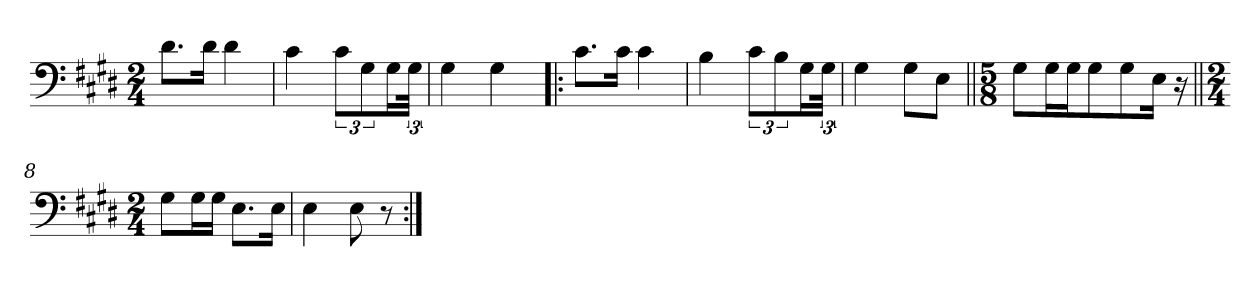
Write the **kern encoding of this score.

**kern
*part1
*staff1
*clefF4
*k[f#c#g#d#]
*M2/4
=1
8.d#\L
16d#\Jk
4d#\
=2
4c#\
12c#\L
12G#\
16G#\L
48G#\JJk
=3
4G#\
4G#\
=4!|:
8.c#\L
16c#\Jk
4c#\
=5
4B\
12c#\L
12B\
16G#\L
48G#\JJk
=6
4G#\
8G#\L
8E\J
=7||
*M5/8
8G#\L
16G#\L
16G#\J
8G#\
8G#\
16E\Jk
16r
=8||
*M2/4
8G#\L
16G#\L
16G#\JJ
8.E\L
16E\Jk
=9
4E\
8E\
8r
=:|!
*-
